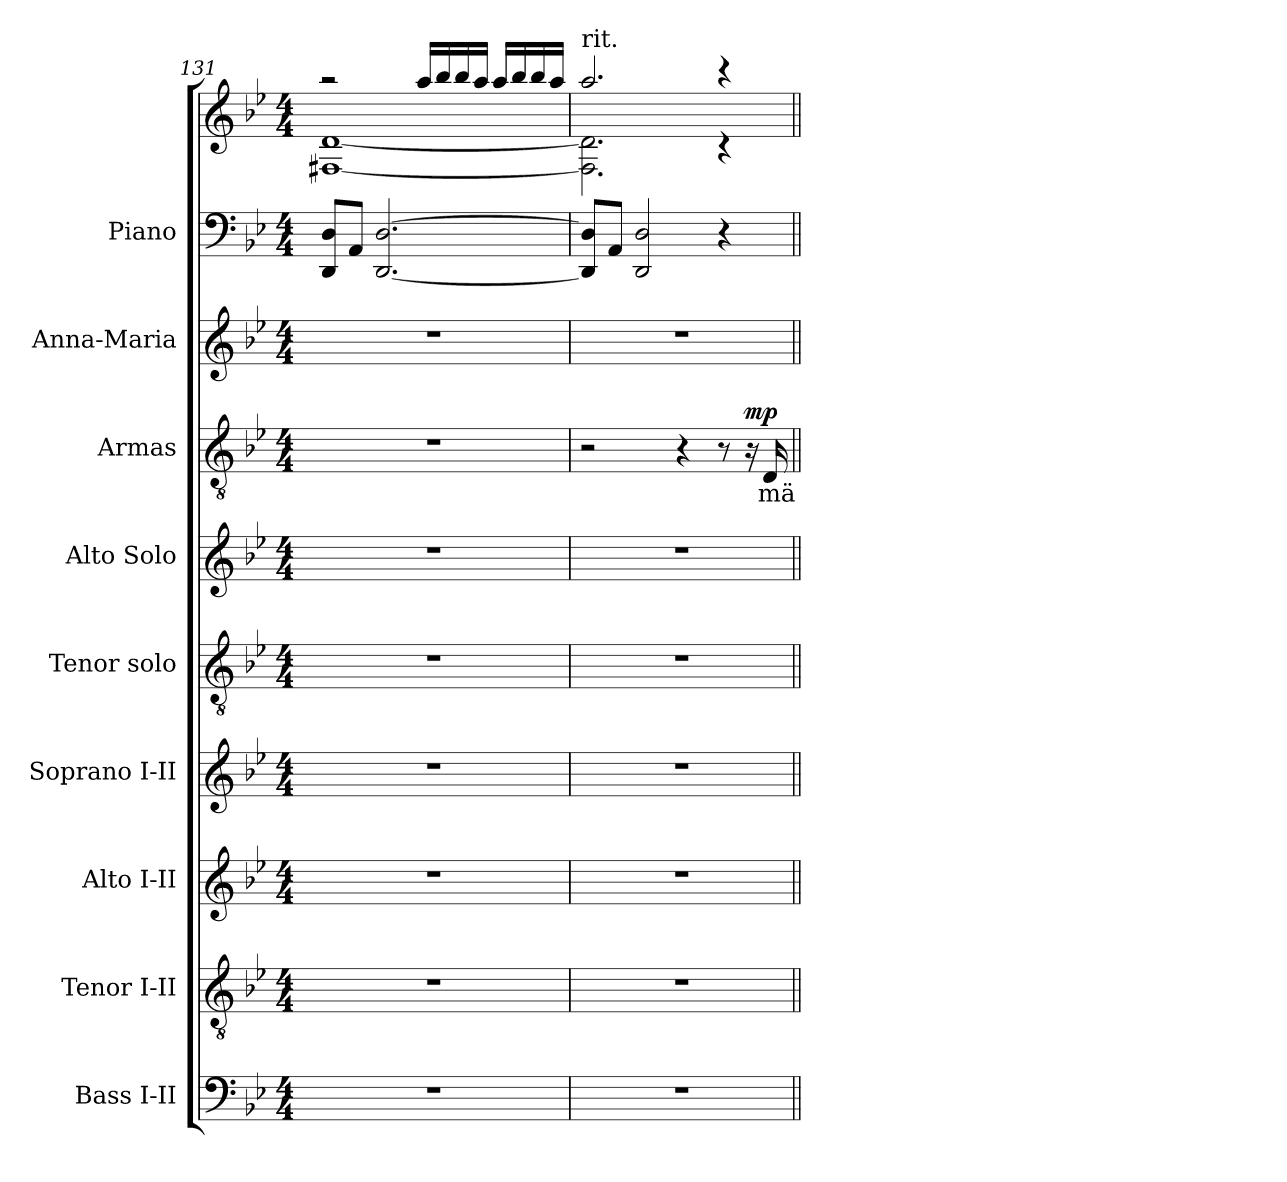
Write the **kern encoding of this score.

**kern	**kern	**kern	**kern	**kern	**kern	**kern	**text	**dynam	**kern	**kern	**kern
*part9	*part8	*part7	*part6	*part5	*part4	*part3	*part3	*part3	*part2	*part1	*part1
*staff10	*staff9	*staff8	*staff7	*staff6	*staff5	*staff4	*staff4	*staff4	*staff3	*staff2	*staff1
*I"Bass I-II	*I"Tenor I-II	*I"Alto I-II	*I"Soprano I-II	*I"Tenor solo	*I"Alto Solo	*I"Armas	*	*	*I"Anna-Maria	*I"Piano	*
*I'B.	*I'T.	*I'A.	*I'S.	*I'T. Solo	*I'A. Solo	*I'Armas	*	*	*I'A-M	*I'Pno.	*
*clefF4	*clefGv2	*clefG2	*clefG2	*clefGv2	*clefG2	*clefGv2	*	*	*clefG2	*clefF4	*clefG2
*	*ITrd7c12	*	*	*ITrd7c12	*	*ITrd7c12	*	*	*	*	*
*k[b-e-]	*k[b-e-]	*k[b-e-]	*k[b-e-]	*k[b-e-]	*k[b-e-]	*k[b-e-]	*	*	*k[b-e-]	*k[b-e-]	*k[b-e-]
*B-:	*B-:	*B-:	*B-:	*B-:	*B-:	*B-:	*	*	*B-:	*B-:	*B-:
*M4/4	*M4/4	*M4/4	*M4/4	*M4/4	*M4/4	*M4/4	*	*	*M4/4	*M4/4	*M4/4
=131	=131	=131	=131	=131	=131	=131	=131	=131	=131	=131	=131
*	*	*	*	*	*	*	*	*	*	*	*^
1r	1r	1r	1r	1r	1r	1r	.	.	1r	8DDi/ 8DiL	2r	[<1F#Xi [<1di
.	.	.	.	.	.	.	.	.	.	8AAi/J	.	.
.	.	.	.	.	.	.	.	.	.	[<2.DDi/ [>2.Di	.	.
.	.	.	.	.	.	.	.	.	.	.	16aai/LL	.
.	.	.	.	.	.	.	.	.	.	.	16bb-i/	.
.	.	.	.	.	.	.	.	.	.	.	16bb-i/	.
.	.	.	.	.	.	.	.	.	.	.	16aai/JJ	.
.	.	.	.	.	.	.	.	.	.	.	16aai/LL	.
.	.	.	.	.	.	.	.	.	.	.	16bb-i/	.
.	.	.	.	.	.	.	.	.	.	.	16bb-i/	.
.	.	.	.	.	.	.	.	.	.	.	16aai/JJ	.
!!LO:PB:g=z	!!
=132	=132	=132	=132	=132	=132	=132	=132	=132	=132	=132	=132	=132
!	!	!	!	!	!	!	!	!	!	!	!LO:TX:t=rit.	!
1r	1r	1r	1r	1r	1r	2r	.	.	1r	8DDi/] 8Di]L	2.aai/	2.F#i\] 2.di]
.	.	.	.	.	.	.	.	.	.	8AAi/J	.	.
.	.	.	.	.	.	.	.	.	.	2DDi/ 2Di	.	.
.	.	.	.	.	.	4r	.	.	.	.	.	.
.	.	.	.	.	.	8r	.	.	.	4r	4r	4r
.	.	.	.	.	.	16r	.	mp	.	.	.	.
!	!	!	!	!	!	!	!LO:LY:b:color=#000000	!	!	!	!	!
.	.	.	.	.	.	16DDi/	mä	.	.	.	.	.
*	*	*	*	*	*	*	*	*	*	*	*v	*v
=||	=||	=||	=||	=||	=||	=||	=||	=||	=||	=||	=||
*-	*-	*-	*-	*-	*-	*-	*-	*-	*-	*-	*-
